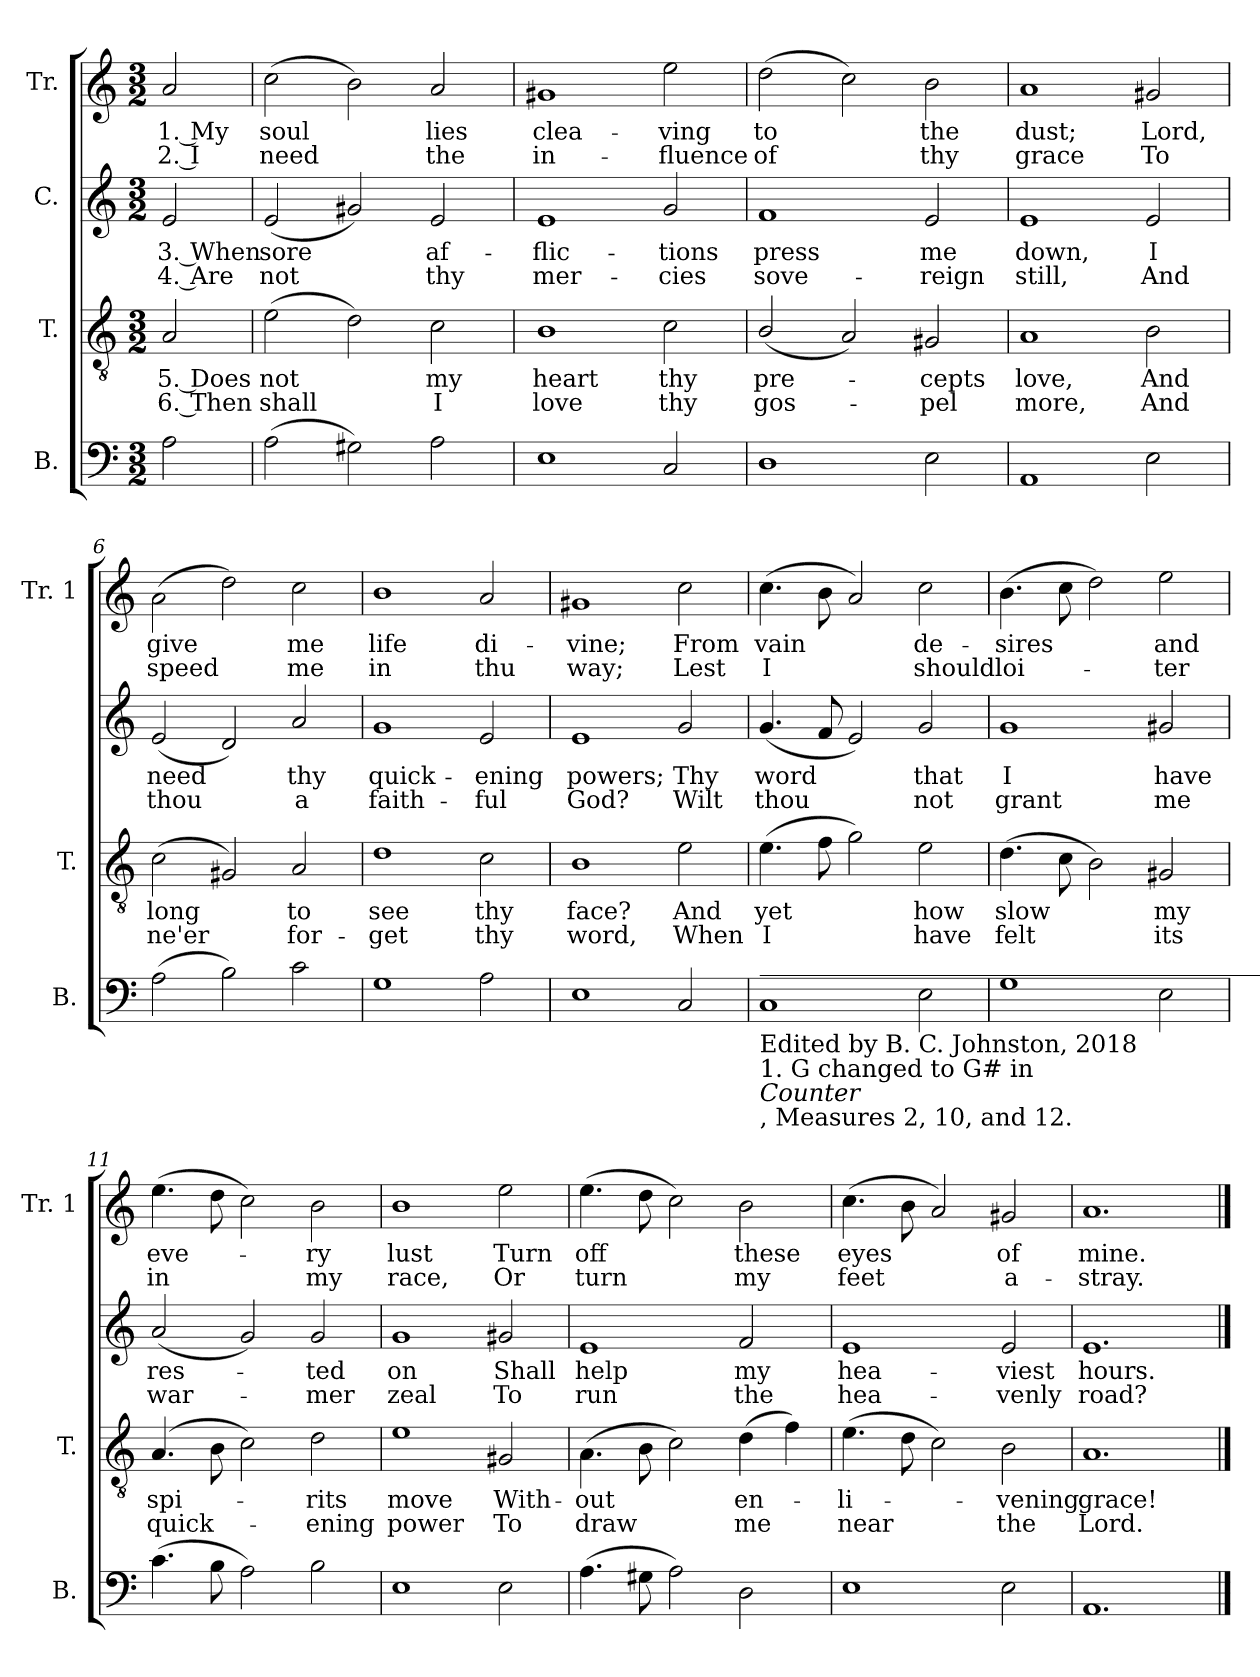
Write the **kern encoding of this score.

**kern	**kern	**text	**text	**kern	**text	**text	**kern	**text	**text
*part4	*part3	*part3	*part3	*part2	*part2	*part2	*part1	*part1	*part1
*staff4	*staff3	*staff3	*staff3	*staff2	*staff2	*staff2	*staff1	*staff1	*staff1
*I"B.	*I"T.	*	*	*I"C.	*	*	*I"Tr.	*	*
*I'B.	*I'T.	*	*	*	*	*	*I'Tr. 1	*	*
*clefF4	*clefGv2	*	*	*clefG2	*	*	*clefG2	*	*
*k[]	*k[]	*	*	*k[]	*	*	*k[]	*	*
*M3/2	*M3/2	*	*	*M3/2	*	*	*M3/2	*	*
*MM180	*MM180	*	*	*MM180	*	*	*MM180	*	*
=1	=1	=1	=1	=1	=1	=1	=1	=1	=1
!	!	!LO:LY:b	!LO:LY:b	!	!LO:LY:b	!LO:LY:b	!	!LO:LY:b	!LO:LY:b
2A\	2A/	5. Does	6. Then	2e/	3. When	4. Are	2a/	1. My	2. I
=2	=2	=2	=2	=2	=2	=2	=2	=2	=2
!	!	!LO:LY:b	!LO:LY:b	!	!LO:LY:b	!LO:LY:b	!	!LO:LY:b	!LO:LY:b
(2A\	(2e\	not	shall	(2e/	sore	not	(2cc\	soul	need
2G#X\)	2d\)	.	.	2g#X/)	.	.	2b\)	.	.
!	!	!LO:LY:b	!LO:LY:b	!	!LO:LY:b	!LO:LY:b	!	!LO:LY:b	!LO:LY:b
2A\	2c\	my	I	2e/	af-	thy	2a/	lies	the
=3	=3	=3	=3	=3	=3	=3	=3	=3	=3
!	!	!LO:LY:b	!LO:LY:b	!	!LO:LY:b	!LO:LY:b	!	!LO:LY:b	!LO:LY:b
1E	1B	heart	love	1e	-flic-	mer-	1g#X	clea-	in-
!	!	!LO:LY:b	!LO:LY:b	!	!LO:LY:b	!LO:LY:b	!	!LO:LY:b	!LO:LY:b
2C/	2c\	thy	thy	2g/	-tions	-cies	2ee\	-ving	-fluence
=4	=4	=4	=4	=4	=4	=4	=4	=4	=4
!	!	!LO:LY:b	!LO:LY:b	!	!LO:LY:b	!LO:LY:b	!	!LO:LY:b	!LO:LY:b
1D	(2B/	pre-	gos-	1f	press	sove-	(2dd\	to	of
.	2A/)	.	.	.	.	.	2cc\)	.	.
!	!	!LO:LY:b	!LO:LY:b	!	!LO:LY:b	!LO:LY:b	!	!LO:LY:b	!LO:LY:b
2E\	2G#X/	-cepts	-pel	2e/	me	-reign	2b\	the	thy
=5	=5	=5	=5	=5	=5	=5	=5	=5	=5
!	!	!LO:LY:b	!LO:LY:b	!	!LO:LY:b	!LO:LY:b	!	!LO:LY:b	!LO:LY:b
1AA	1A	love,	more,	1e	down,	still,	1a	dust;	grace
!	!	!LO:LY:b	!LO:LY:b	!	!LO:LY:b	!LO:LY:b	!	!LO:LY:b	!LO:LY:b
2E\	2B\	And	And	2e/	I	And	2g#X/	Lord,	To
=6	=6	=6	=6	=6	=6	=6	=6	=6	=6
!	!	!LO:LY:b	!LO:LY:b	!	!LO:LY:b	!LO:LY:b	!	!LO:LY:b	!LO:LY:b
(2A\	(2c\	long	ne'er	(2e/	need	thou	(2a\	give	speed
2B\)	2G#X/)	.	.	2d/)	.	.	2dd\)	.	.
!	!	!LO:LY:b	!LO:LY:b	!	!LO:LY:b	!LO:LY:b	!	!LO:LY:b	!LO:LY:b
2c\	2A/	to	for-	2a/	thy	a	2cc\	me	me
=7	=7	=7	=7	=7	=7	=7	=7	=7	=7
!	!	!LO:LY:b	!LO:LY:b	!	!LO:LY:b	!LO:LY:b	!	!LO:LY:b	!LO:LY:b
1G	1d	see	-get	1g	quick-	faith-	1b	life	in
!	!	!LO:LY:b	!LO:LY:b	!	!LO:LY:b	!LO:LY:b	!	!LO:LY:b	!LO:LY:b
2A\	2c\	thy	thy	2e/	-ening	-ful	2a/	di-	thu
=8	=8	=8	=8	=8	=8	=8	=8	=8	=8
!	!	!LO:LY:b	!LO:LY:b	!	!LO:LY:b	!LO:LY:b	!	!LO:LY:b	!LO:LY:b
1E	1B	face?	word,	1e	powers;	God?	1g#X	-vine;	way;
!	!	!LO:LY:b	!LO:LY:b	!	!LO:LY:b	!LO:LY:b	!	!LO:LY:b	!LO:LY:b
2C/	2e\	And	When	2g/	Thy	Wilt	2cc\	From	Lest
=9	=9	=9	=9	=9	=9	=9	=9	=9	=9
!LO:TX:a:t=_________________________________________________	!	!	!	!	!	!	!	!	!
!LO:TX:b:t=Edited by B. C. Johnston, 2018	!	!	!	!	!	!	!	!	!
!LO:TX:b:t=1. G changed to G# in	!	!	!	!	!	!	!	!	!
!LO:TX:b:i:t=Counter	!	!	!	!	!	!	!	!	!
!LO:TX:b:t=, Measures 2, 10, and 12.	!	!	!	!	!	!	!	!	!
!	!	!LO:LY:b	!LO:LY:b	!	!LO:LY:b	!LO:LY:b	!	!LO:LY:b	!LO:LY:b
1C	(4.e\	yet	I	(4.g/	word	thou	(4.cc\	vain	I
.	8f\	.	.	8f/	.	.	8b\	.	.
.	2g\)	.	.	2e/)	.	.	2a/)	.	.
!	!	!LO:LY:b	!LO:LY:b	!	!LO:LY:b	!LO:LY:b	!	!LO:LY:b	!LO:LY:b
2E\	2e\	how	have	2g/	that	not	2cc\	de-	should
=10	=10	=10	=10	=10	=10	=10	=10	=10	=10
!	!	!LO:LY:b	!LO:LY:b	!	!LO:LY:b	!LO:LY:b	!	!LO:LY:b	!LO:LY:b
1G	(4.d\	slow	felt	1g	I	grant	(4.b\	-sires	loi-
.	8c\	.	.	.	.	.	8cc\	.	.
.	2B\)	.	.	.	.	.	2dd\)	.	.
!	!	!LO:LY:b	!LO:LY:b	!	!LO:LY:b	!LO:LY:b	!	!LO:LY:b	!LO:LY:b
2E\	2G#X/	my	its	2g#X/	have	me	2ee\	and	-ter
=11	=11	=11	=11	=11	=11	=11	=11	=11	=11
!	!	!LO:LY:b	!LO:LY:b	!	!LO:LY:b	!LO:LY:b	!	!LO:LY:b	!LO:LY:b
(4.c\	(4.A/	spi-	quick-	(2a/	res-	war-	(4.ee\	eve-	in
8B\	8B\	.	.	.	.	.	8dd\	.	.
2A\)	2c\)	.	.	2g/)	.	.	2cc\)	.	.
!	!	!LO:LY:b	!LO:LY:b	!	!LO:LY:b	!LO:LY:b	!	!LO:LY:b	!LO:LY:b
2B\	2d\	-rits	-ening	2g/	-ted	-mer	2b\	-ry	my
=12	=12	=12	=12	=12	=12	=12	=12	=12	=12
!	!	!LO:LY:b	!LO:LY:b	!	!LO:LY:b	!LO:LY:b	!	!LO:LY:b	!LO:LY:b
1E	1e	move	power	1g	on	zeal	1b	lust	race,
!	!	!LO:LY:b	!LO:LY:b	!	!LO:LY:b	!LO:LY:b	!	!LO:LY:b	!LO:LY:b
2E\	2G#X/	With-	To	2g#X/	Shall	To	2ee\	Turn	Or
=13	=13	=13	=13	=13	=13	=13	=13	=13	=13
!	!	!LO:LY:b	!LO:LY:b	!	!LO:LY:b	!LO:LY:b	!	!LO:LY:b	!LO:LY:b
(4.A\	(4.A\	-out	draw	1e	help	run	(4.ee\	off	turn
8G#X\	8B\	.	.	.	.	.	8dd\	.	.
2A\)	2c\)	.	.	.	.	.	2cc\)	.	.
!	!	!LO:LY:b	!LO:LY:b	!	!LO:LY:b	!LO:LY:b	!	!LO:LY:b	!LO:LY:b
2D\	(4d\	en-	me	2f/	my	the	2b\	these	my
.	4f\)	.	.	.	.	.	.	.	.
=14	=14	=14	=14	=14	=14	=14	=14	=14	=14
!	!	!LO:LY:b	!LO:LY:b	!	!LO:LY:b	!LO:LY:b	!	!LO:LY:b	!LO:LY:b
1E	(4.e\	-li-	near	1e	hea-	hea-	(4.cc\	eyes	feet
.	8d\	.	.	.	.	.	8b\	.	.
.	2c\)	.	.	.	.	.	2a/)	.	.
!	!	!LO:LY:b	!LO:LY:b	!	!LO:LY:b	!LO:LY:b	!	!LO:LY:b	!LO:LY:b
2E\	2B\	-vening	the	2e/	-viest	-venly	2g#X/	of	a-
=15	=15	=15	=15	=15	=15	=15	=15	=15	=15
!	!	!LO:LY:b	!LO:LY:b	!	!LO:LY:b	!LO:LY:b	!	!LO:LY:b	!LO:LY:b
1.AA	1.A	grace!	Lord.	1.e	hours.	road?	1.a	mine.	-stray.
==	==	==	==	==	==	==	==	==	==
*-	*-	*-	*-	*-	*-	*-	*-	*-	*-
